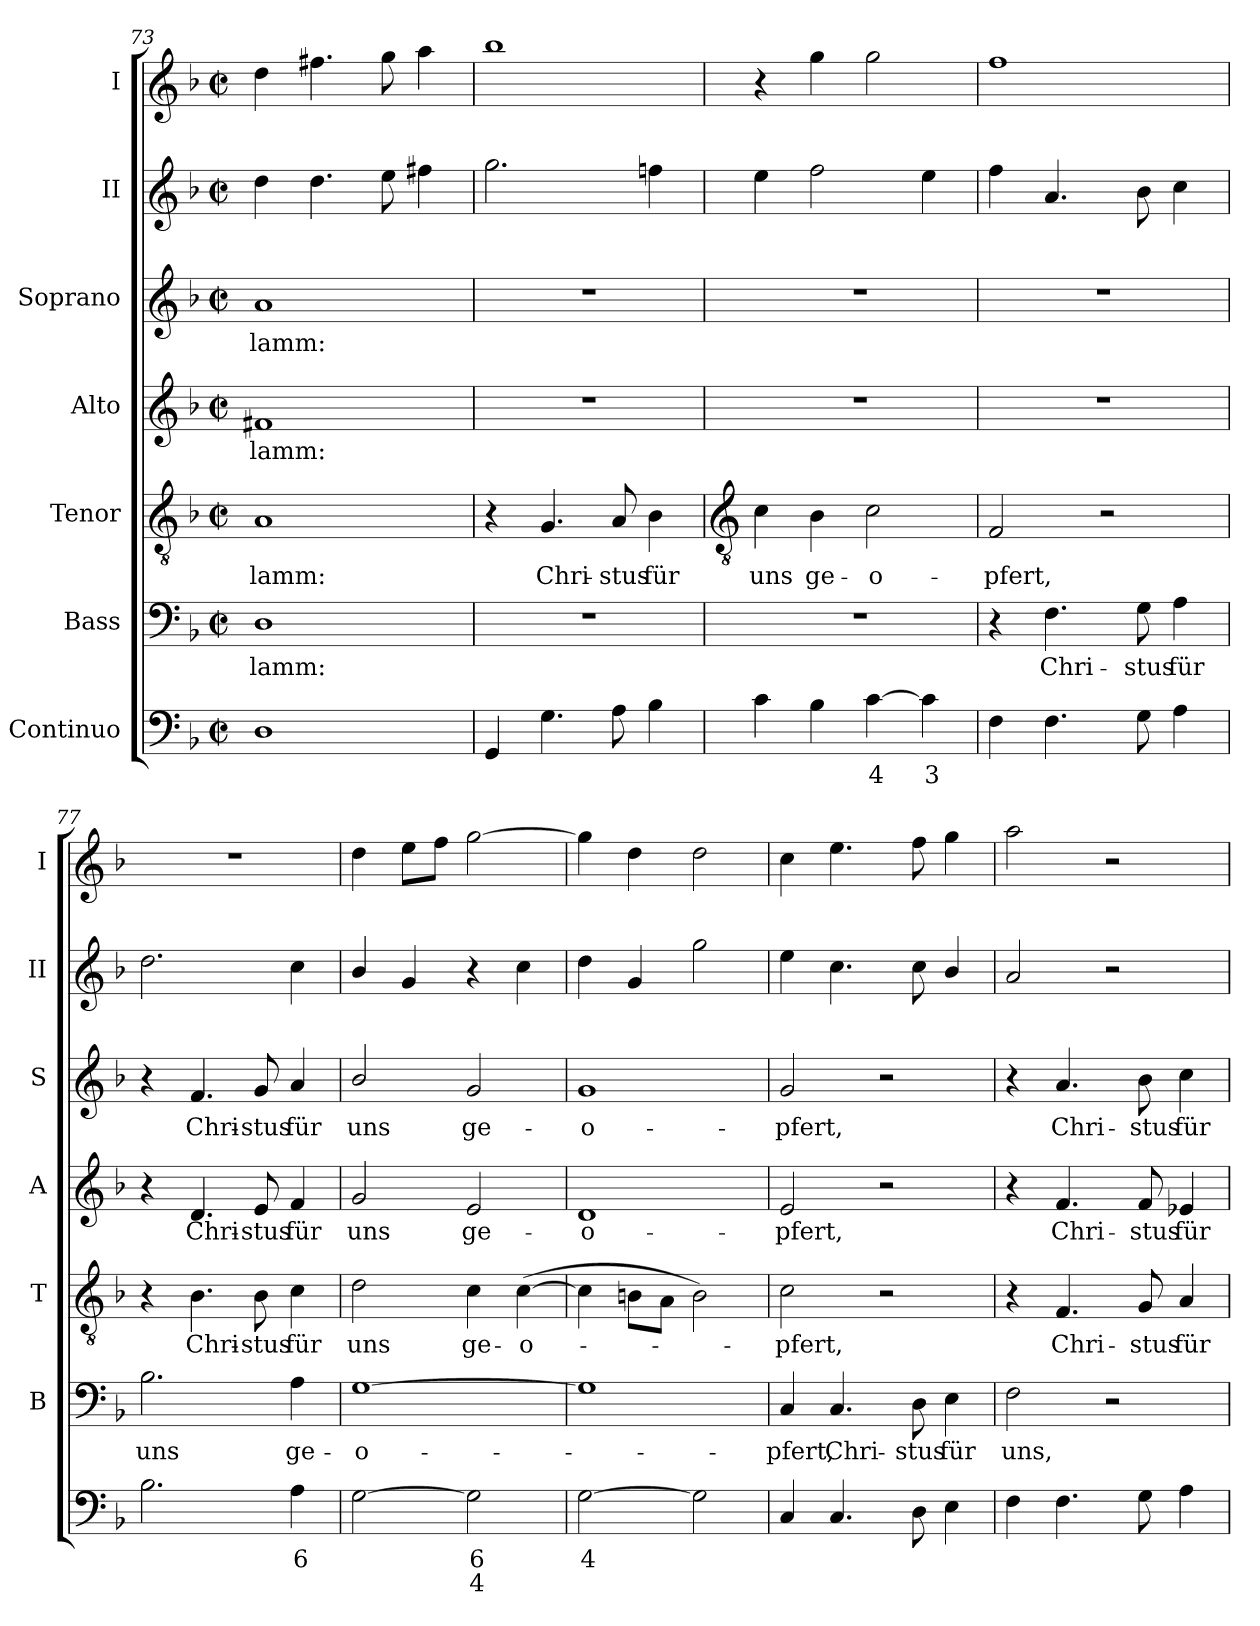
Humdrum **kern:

**kern	**text	**text	**kern	**text	**kern	**text	**kern	**text	**kern	**text	**kern	**kern
*part7	*part7	*part7	*part6	*part6	*part5	*part5	*part4	*part4	*part3	*part3	*part2	*part1
*staff7	*staff7	*staff7	*staff6	*staff6	*staff5	*staff5	*staff4	*staff4	*staff3	*staff3	*staff2	*staff1
*I"Continuo	*	*	*I"Bass	*	*I"Tenor	*	*I"Alto	*	*I"Soprano	*	*I"II	*I"I
*	*	*	*I'B	*	*I'T	*	*I'A	*	*I'S	*	*I'II	*I'I
*clefF4	*	*	*clefF4	*	*clefGv2	*	*clefG2	*	*clefG2	*	*clefG2	*clefG2
*k[b-]	*	*	*k[b-]	*	*k[b-]	*	*k[b-]	*	*k[b-]	*	*k[b-]	*k[b-]
*F:	*	*	*F:	*	*F:	*	*F:	*	*F:	*	*F:	*F:
*M2/2	*	*	*M2/2	*	*M2/2	*	*M2/2	*	*M2/2	*	*M2/2	*M2/2
*met(c|)	*	*	*met(c|)	*	*met(c|)	*	*met(c|)	*	*met(c|)	*	*met(c|)	*met(c|)
=73	=73	=73	=73	=73	=73	=73	=73	=73	=73	=73	=73	=73
!	!	!	!	!LO:LY:b	!	!LO:LY:b	!	!LO:LY:b	!	!LO:LY:b	!	!
1D	.	.	1D	-lamm:	1A	-lamm:	1f#X	-lamm:	1a	-lamm:	4dd	4dd
.	.	.	.	.	.	.	.	.	.	.	4.dd	4.ff#X
.	.	.	.	.	.	.	.	.	.	.	8ee	8gg
.	.	.	.	.	.	.	.	.	.	.	4ff#X	4aa
=74	=74	=74	=74	=74	=74	=74	=74	=74	=74	=74	=74	=74
4GG	.	.	1r	.	4r	.	1r	.	1r	.	2.gg	1bb-
!	!	!	!	!	!	!LO:LY:b	!	!	!	!	!	!
4.G	.	.	.	.	4.G	Chri-	.	.	.	.	.	.
!	!	!	!	!	!	!LO:LY:b	!	!	!	!	!	!
8A	.	.	.	.	8A	-stus	.	.	.	.	.	.
!	!	!	!	!	!	!LO:LY:b	!	!	!	!	!	!
4B-	.	.	.	.	4B-	für	.	.	.	.	4ffn	.
!!LO:LB:g=z
=75	=75	=75	=75	=75	=75	=75	=75	=75	=75	=75	=75	=75
*	*	*	*	*	*clefGv2	*	*	*	*	*	*	*
!	!	!	!	!	!	!LO:LY:b	!	!	!	!	!	!
4c	.	.	1r	.	4c	uns	1r	.	1r	.	4ee	4r
!	!	!	!	!	!	!LO:LY:b	!	!	!	!	!	!
4B-	.	.	.	.	4B-	ge-	.	.	.	.	2ff	4gg
!	!LO:LY:b	!	!	!	!	!LO:LY:b	!	!	!	!	!	!
[4c	4	.	.	.	2c	-o-	.	.	.	.	.	2gg
!	!LO:LY:b	!	!	!	!	!	!	!	!	!	!	!
4c]	3	.	.	.	.	.	.	.	.	.	4ee	.
=76	=76	=76	=76	=76	=76	=76	=76	=76	=76	=76	=76	=76
!	!	!	!	!	!	!LO:LY:b	!	!	!	!	!	!
4F	.	.	4r	.	2F	-pfert,	1r	.	1r	.	4ff	1ff
!	!	!	!	!LO:LY:b	!	!	!	!	!	!	!	!
4.F	.	.	4.F	Chri-	.	.	.	.	.	.	4.a	.
.	.	.	.	.	2r	.	.	.	.	.	.	.
!	!	!	!	!LO:LY:b	!	!	!	!	!	!	!	!
8G	.	.	8G	-stus	.	.	.	.	.	.	8b-	.
!	!	!	!	!LO:LY:b	!	!	!	!	!	!	!	!
4A	.	.	4A	für	.	.	.	.	.	.	4cc	.
=77	=77	=77	=77	=77	=77	=77	=77	=77	=77	=77	=77	=77
!	!	!	!	!LO:LY:b	!	!	!	!	!	!	!	!
2.B-	.	.	2.B-	uns	4r	.	4r	.	4r	.	2.dd	1r
!	!	!	!	!	!	!LO:LY:b	!	!LO:LY:b	!	!LO:LY:b	!	!
.	.	.	.	.	4.B-	Chri-	4.d	Chri-	4.f	Chri-	.	.
!	!	!	!	!	!	!LO:LY:b	!	!LO:LY:b	!	!LO:LY:b	!	!
.	.	.	.	.	8B-	-stus	8e	-stus	8g	-stus	.	.
!	!LO:LY:b	!	!	!LO:LY:b	!	!LO:LY:b	!	!LO:LY:b	!	!LO:LY:b	!	!
4A	6	.	4A	ge-	4c	für	4f	für	4a	für	4cc	.
=78	=78	=78	=78	=78	=78	=78	=78	=78	=78	=78	=78	=78
!	!	!	!	!LO:LY:b	!	!LO:LY:b	!	!LO:LY:b	!	!LO:LY:b	!	!
[2G	.	.	[1G	-o-	2d	uns	2g	uns	2b-/	uns	4b-/	4dd
.	.	.	.	.	.	.	.	.	.	.	4g	8eeL
.	.	.	.	.	.	.	.	.	.	.	.	8ffJ
!	!LO:LY:b	!LO:LY:b	!	!	!	!LO:LY:b	!	!LO:LY:b	!	!LO:LY:b	!	!
2G]	6	4	.	.	4c	ge-	2e	ge-	2g	ge-	4r	[2gg
!	!	!	!	!	!	!LO:LY:b	!	!	!	!	!	!
.	.	.	.	.	(>[4c	-o-	.	.	.	.	4cc	.
=79	=79	=79	=79	=79	=79	=79	=79	=79	=79	=79	=79	=79
!	!LO:LY:b	!	!	!	!	!	!	!LO:LY:b	!	!LO:LY:b	!	!
[2G	4	.	1G]	.	4c]	.	1d	-o-	1g	-o-	4dd	4gg]
.	.	.	.	.	8Bn\L	.	.	.	.	.	4g	4dd
.	.	.	.	.	8A\J	.	.	.	.	.	.	.
2G]	.	.	.	.	2B)	.	.	.	.	.	2gg	2dd
=80	=80	=80	=80	=80	=80	=80	=80	=80	=80	=80	=80	=80
!	!	!	!	!LO:LY:b	!	!LO:LY:b	!	!LO:LY:b	!	!LO:LY:b	!	!
4C	.	.	4C	pfert,	2c	pfert,	2e	-pfert,	2g	-pfert,	4ee	4cc
!	!	!	!	!LO:LY:b	!	!	!	!	!	!	!	!
4.C	.	.	4.C	Chri-	.	.	.	.	.	.	4.cc	4.ee
.	.	.	.	.	2r	.	2r	.	2r	.	.	.
!	!	!	!	!LO:LY:b	!	!	!	!	!	!	!	!
8D	.	.	8D	-stus	.	.	.	.	.	.	8cc	8ff
!	!	!	!	!LO:LY:b	!	!	!	!	!	!	!	!
4E	.	.	4E	für	.	.	.	.	.	.	4b-/	4gg
=81	=81	=81	=81	=81	=81	=81	=81	=81	=81	=81	=81	=81
!	!	!	!	!LO:LY:b	!	!	!	!	!	!	!	!
4F	.	.	2F	uns,	4r	.	4r	.	4r	.	2a	2aa
!	!	!	!	!	!	!LO:LY:b	!	!LO:LY:b	!	!LO:LY:b	!	!
4.F	.	.	.	.	4.F	Chri-	4.f	Chri-	4.a	Chri-	.	.
.	.	.	2r	.	.	.	.	.	.	.	2r	2r
!	!	!	!	!	!	!LO:LY:b	!	!LO:LY:b	!	!LO:LY:b	!	!
8G	.	.	.	.	8G	-stus	8f	-stus	8b-	-stus	.	.
!	!	!	!	!	!	!LO:LY:b	!	!LO:LY:b	!	!LO:LY:b	!	!
4A	.	.	.	.	4A	für	4e-X	für	4cc	für	.	.
=	=	=	=	=	=	=	=	=	=	=	=	=
*-	*-	*-	*-	*-	*-	*-	*-	*-	*-	*-	*-	*-
